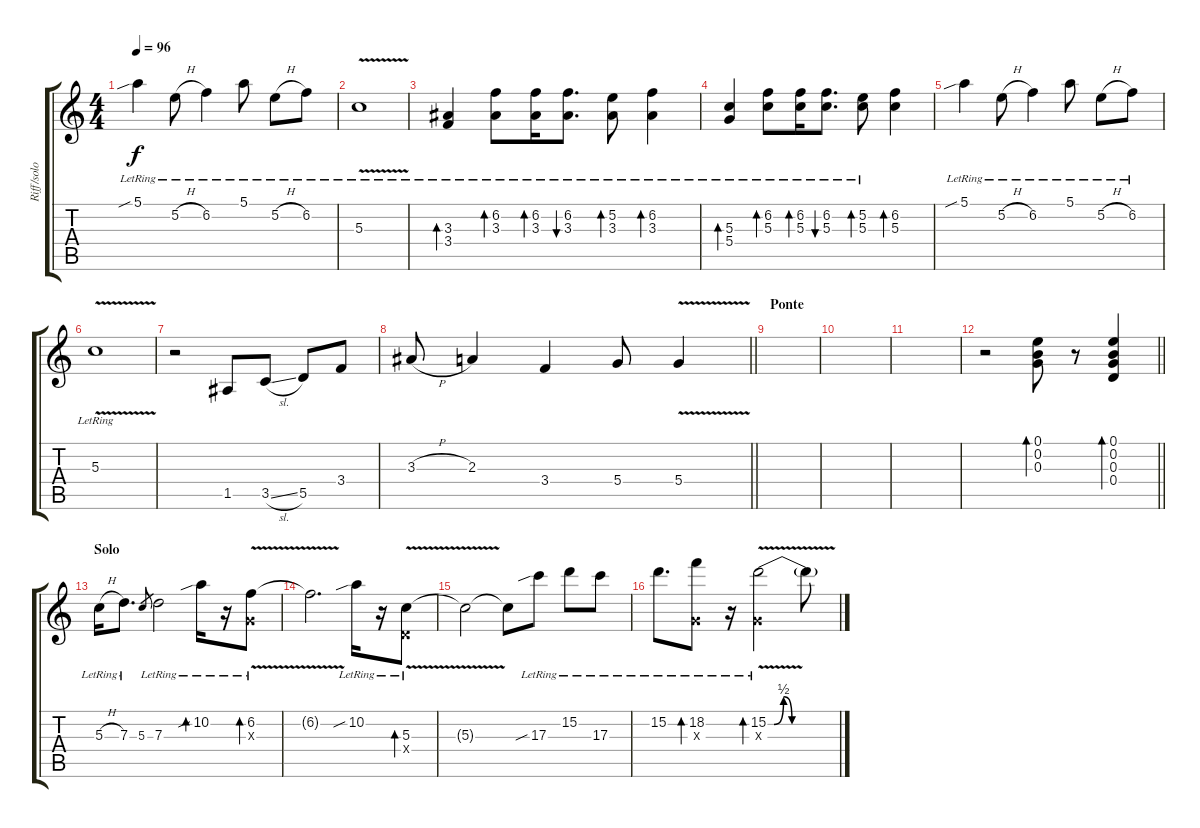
\track ("Riff/solo" "Riff/solo") {instrument electricguitarclean}
\staff {score tabs}
\tuning (E4 B3 G3 D3 A2 E2) {hide}
\ts (4 4)
\tempo 96
\clef g2
\ks c
5.1{sib lr}.4{dy f} 5.2{h lr}.8 6.2{lr}.4 5.1{lr}.8 5.2{h lr}.8 6.2{lr}.8 |
5.3{v lr}.1 |
(3.3{lr} 3.4{lr}).4{bd 60} (6.2{lr} 3.3{lr}).8{bd 60} (6.2{lr} 3.3{lr}).16{bd 60} (6.2{lr} 3.3{lr}).8{d bu 60} (5.2{lr} 3.3{lr}).8{bd 60} (6.2{lr} 3.3{lr}).4{bd 60} |
(5.3{lr} 5.4{lr}).4{bd 60} (6.2{lr} 5.3{lr}).8{bd 60} (6.2{lr} 5.3{lr}).16{bd 60} (6.2{lr} 5.3{lr}).8{d bu 60} (5.2{lr} 5.3{lr}).8{bd 60} (6.2 5.3).4{bd 60} |
5.1{sib lr}.4 5.2{h lr}.8 6.2{lr}.4 5.1{lr}.8 5.2{h lr}.8 6.2{lr}.8 |
5.3{v lr}.1 |
r.2 1.5.8 3.5{sl}.8 5.5.8 3.4.8 |
\barLineRight lightlight
3.3{h}.8 2.3.4 3.4.4 5.4.8 5.4{v}.4 |
\section ("" "Ponte")
|
|
|
\barLineRight lightlight
r.2 (0.1 0.2 0.3).8{bd 30 instrument overdrivenguitar} r.8 (0.1 0.2 0.3 0.4).4{bd 30} |
\section ("" "Solo")
5.3{h lr}.16 7.3{lr}.8{d} 5.3.8{gr} 7.3{lr}.2 10.2{sib lr}.16{bd 30} r.16 (6.2{v lr} 0.3{x}).8{bd 30} |
6.2{t}.2{d} 10.2{sib lr}.16 r.16 (5.3{v lr} 0.4{x}).8{bd 30} |
5.3{t}.2 5.3{t}.8 17.3{sib lr}.8 15.2{lr}.8 17.3{lr}.8 |
15.2{lr}.8{d} (18.2{lr} 0.3{x}).8{bd 30} r.16 (15.2{be (custom 0 0 5 0 13 2 20 0 60 0) v lr} 0.3{x}).2{bd 30} 15.2{t}.8
